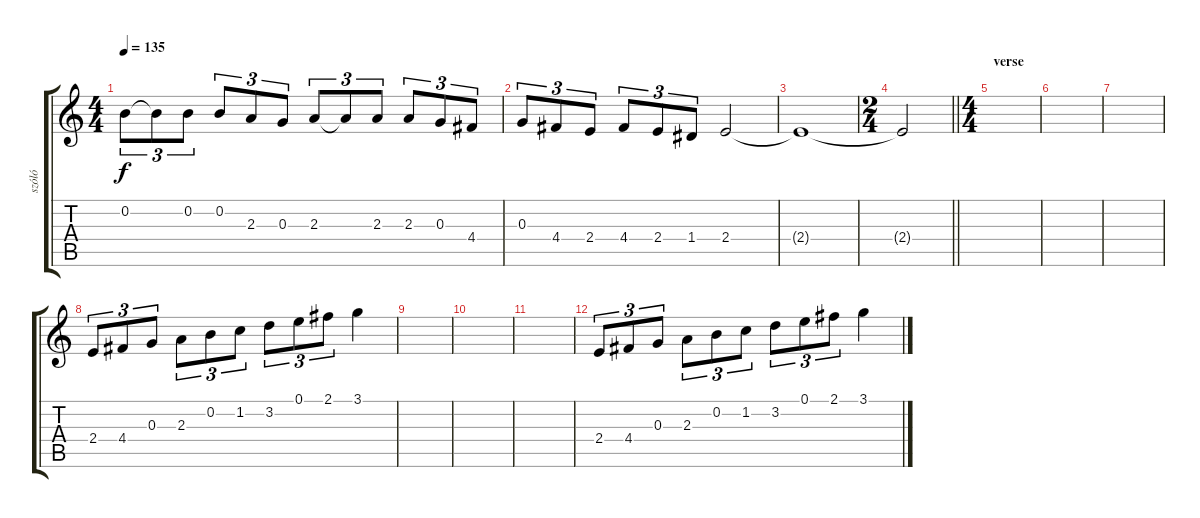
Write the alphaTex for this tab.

\track ("szóló" "szóló") {instrument distortionguitar}
\staff {score tabs}
\tuning (E4 B3 G3 D3 A2 E2) {hide}
\ts (4 4)
\tempo 135
\clef g2
\ks c
0.2{t}.8{tu (3 2) dy f} 0.2{t}.8{tu (3 2)} 0.2.8{tu (3 2)} 0.2.8{tu (3 2)} 2.3.8{tu (3 2)} 0.3.8{tu (3 2)} 2.3.8{tu (3 2)} 2.3{t}.8{tu (3 2)} 2.3.8{tu (3 2)} 2.3.8{tu (3 2)} 0.3.8{tu (3 2)} 4.4.8{tu (3 2)} |
0.3.8{tu (3 2)} 4.4.8{tu (3 2)} 2.4.8{tu (3 2)} 4.4.8{tu (3 2)} 2.4.8{tu (3 2)} 1.4.8{tu (3 2)} 2.4.2 |
2.4{t}.1 |
\ts (2 4)
\barLineRight lightlight
2.4{t}.2 |
\ts (4 4)
\section ("" "verse")
|
|
|
2.4.8{tu (3 2)} 4.4.8{tu (3 2)} 0.3.8{tu (3 2)} 2.3.8{tu (3 2)} 0.2.8{tu (3 2)} 1.2.8{tu (3 2)} 3.2.8{tu (3 2)} 0.1.8{tu (3 2)} 2.1.8{tu (3 2)} 3.1.4 |
|
|
|
2.4.8{tu (3 2)} 4.4.8{tu (3 2)} 0.3.8{tu (3 2)} 2.3.8{tu (3 2)} 0.2.8{tu (3 2)} 1.2.8{tu (3 2)} 3.2.8{tu (3 2)} 0.1.8{tu (3 2)} 2.1.8{tu (3 2)} 3.1.4
